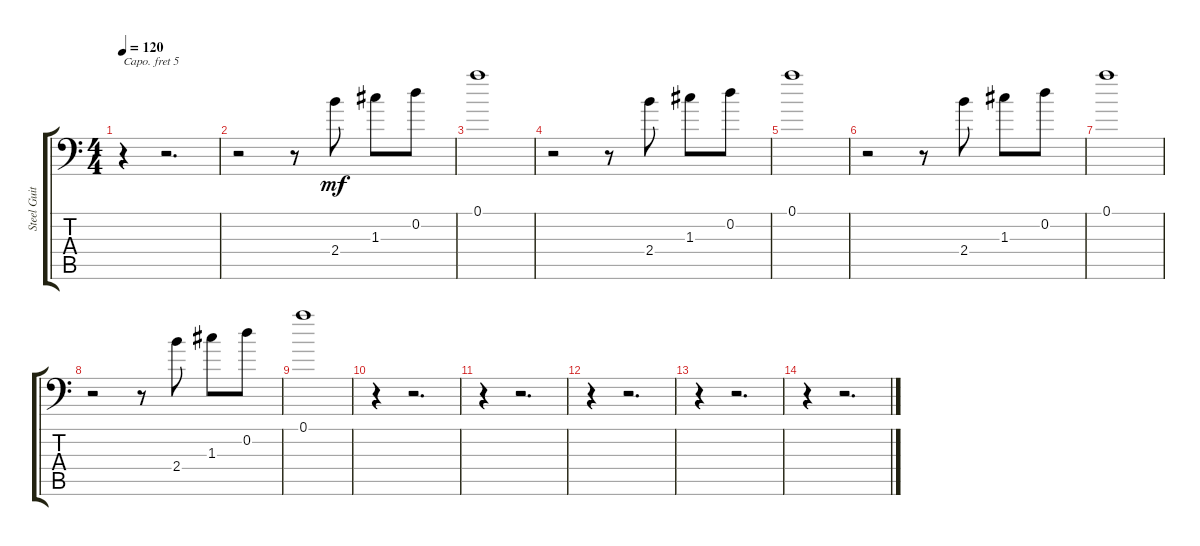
\track ("Steel Guitar2" "Steel Guit") {instrument acousticguitarsteel}
\staff {score tabs}
\capo 5
\tuning (E4 A3 G3 E3 A2 A1) {hide}
\ts (4 4)
\tempo 120
\clef f4
\ks c
r.4{dy mf} r.2{d} |
r.2 r.8 2.4.8 1.3.8 0.2.8 |
0.1.1 |
r.2 r.8 2.4.8 1.3.8 0.2.8 |
0.1.1 |
r.2 r.8 2.4.8 1.3.8 0.2.8 |
0.1.1 |
r.2 r.8 2.4.8 1.3.8 0.2.8 |
0.1.1 |
r.4 r.2{d} |
r.4 r.2{d} |
r.4 r.2{d} |
r.4 r.2{d} |
r.4 r.2{d}
